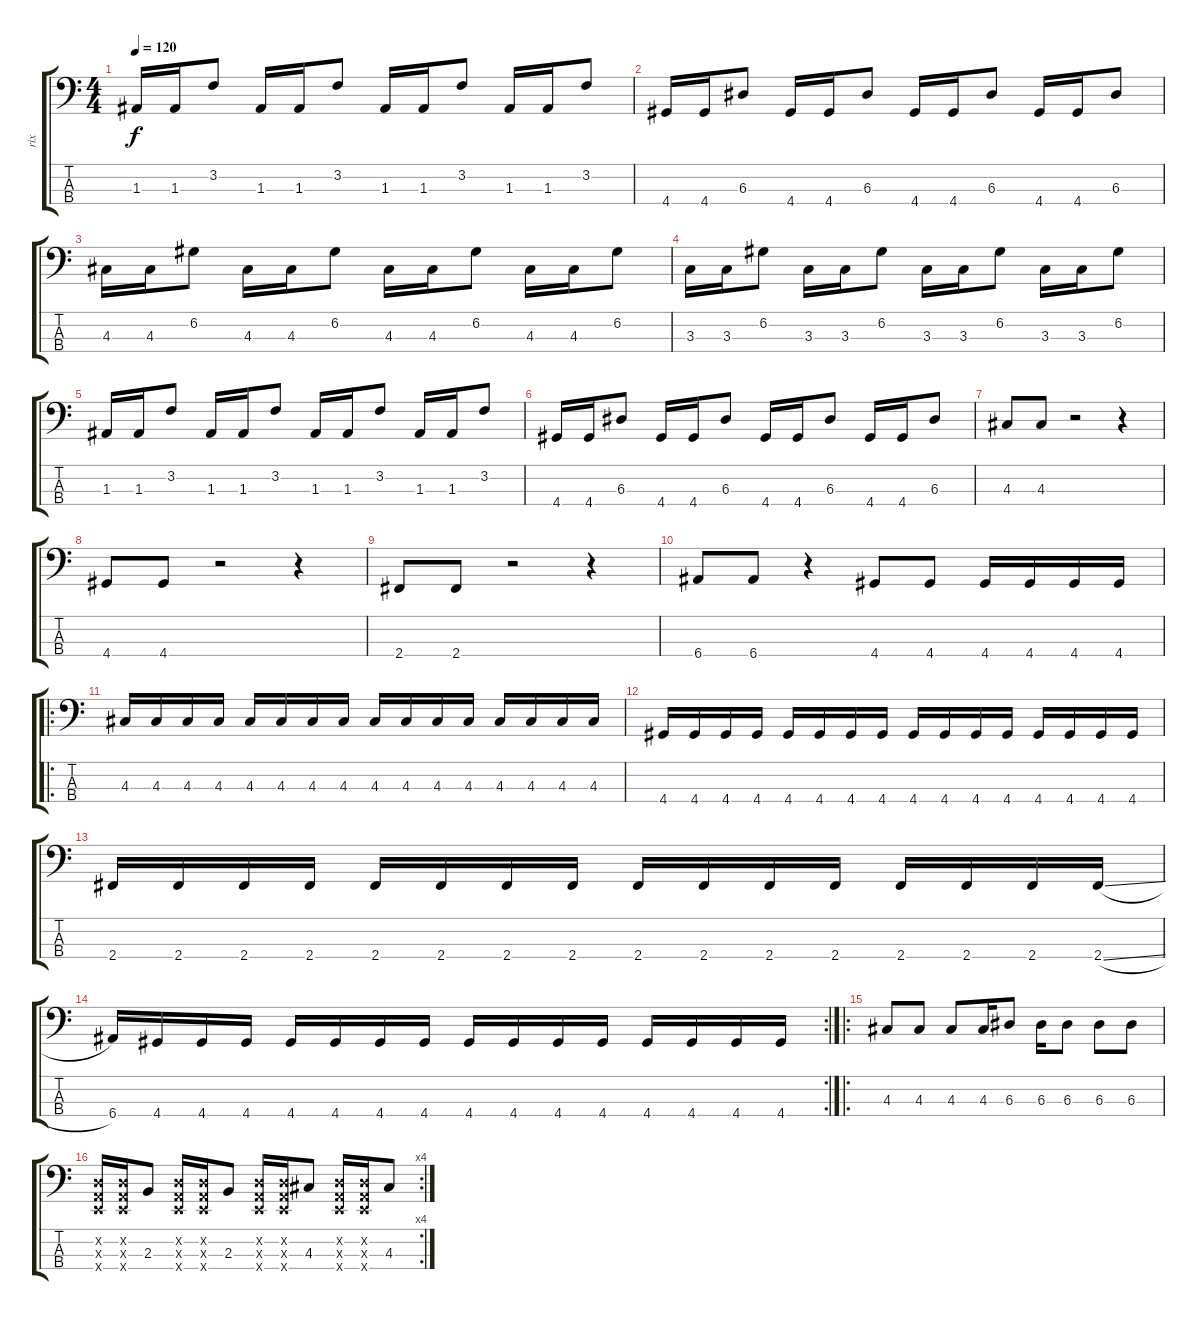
\track ("rix" "rix") {instrument electricbassfinger}
\staff {score tabs}
\tuning (G2 D2 A1 E1) {hide}
\ts (4 4)
\tempo 120
\clef f4
\ks c
1.3.16{dy f} 1.3.16 3.2.8 1.3.16 1.3.16 3.2.8 1.3.16 1.3.16 3.2.8 1.3.16 1.3.16 3.2.8 |
4.4.16 4.4.16 6.3.8 4.4.16 4.4.16 6.3.8 4.4.16 4.4.16 6.3.8 4.4.16 4.4.16 6.3.8 |
4.3.16{instrument electricbasspick} 4.3.16 6.2.8 4.3.16 4.3.16 6.2.8 4.3.16 4.3.16 6.2.8 4.3.16 4.3.16 6.2.8 |
3.3.16 3.3.16 6.2.8 3.3.16 3.3.16 6.2.8 3.3.16 3.3.16 6.2.8 3.3.16 3.3.16 6.2.8 |
1.3.16 1.3.16 3.2.8 1.3.16 1.3.16 3.2.8 1.3.16 1.3.16 3.2.8 1.3.16 1.3.16 3.2.8 |
4.4.16 4.4.16 6.3.8 4.4.16 4.4.16 6.3.8 4.4.16 4.4.16 6.3.8 4.4.16 4.4.16 6.3.8 |
4.3.8 4.3.8 r.2 r.4 |
4.4.8 4.4.8 r.2 r.4 |
2.4.8 2.4.8 r.2 r.4 |
6.4.8 6.4.8 r.4 4.4.8 4.4.8 4.4.16 4.4.16 4.4.16 4.4.16 |
\ro
4.3.16 4.3.16 4.3.16 4.3.16 4.3.16 4.3.16 4.3.16 4.3.16 4.3.16 4.3.16 4.3.16 4.3.16 4.3.16 4.3.16 4.3.16 4.3.16 |
4.4.16 4.4.16 4.4.16 4.4.16 4.4.16 4.4.16 4.4.16 4.4.16 4.4.16 4.4.16 4.4.16 4.4.16 4.4.16 4.4.16 4.4.16 4.4.16 |
2.4.16 2.4.16 2.4.16 2.4.16 2.4.16 2.4.16 2.4.16 2.4.16 2.4.16 2.4.16 2.4.16 2.4.16 2.4.16 2.4.16 2.4.16 2.4{sl}.16 |
\rc 2
6.4.16 4.4.16 4.4.16 4.4.16 4.4.16 4.4.16 4.4.16 4.4.16 4.4.16 4.4.16 4.4.16 4.4.16 4.4.16 4.4.16 4.4.16 4.4.16 |
\ro
4.3.8 4.3.8 4.3.8 4.3.16 6.3.8 6.3.16 6.3.8 6.3.8 6.3.8 |
\rc 4
(0.2{x} 0.3{x} 0.4{x}).16 (0.2{x} 0.3{x} 0.4{x}).16 2.3.8 (0.2{x} 0.3{x} 0.4{x}).16 (0.2{x} 0.3{x} 0.4{x}).16 2.3.8 (0.2{x} 0.3{x} 0.4{x}).16 (0.2{x} 0.3{x} 0.4{x}).16 4.3.8 (0.2{x} 0.3{x} 0.4{x}).16 (0.2{x} 0.3{x} 0.4{x}).16 4.3.8
